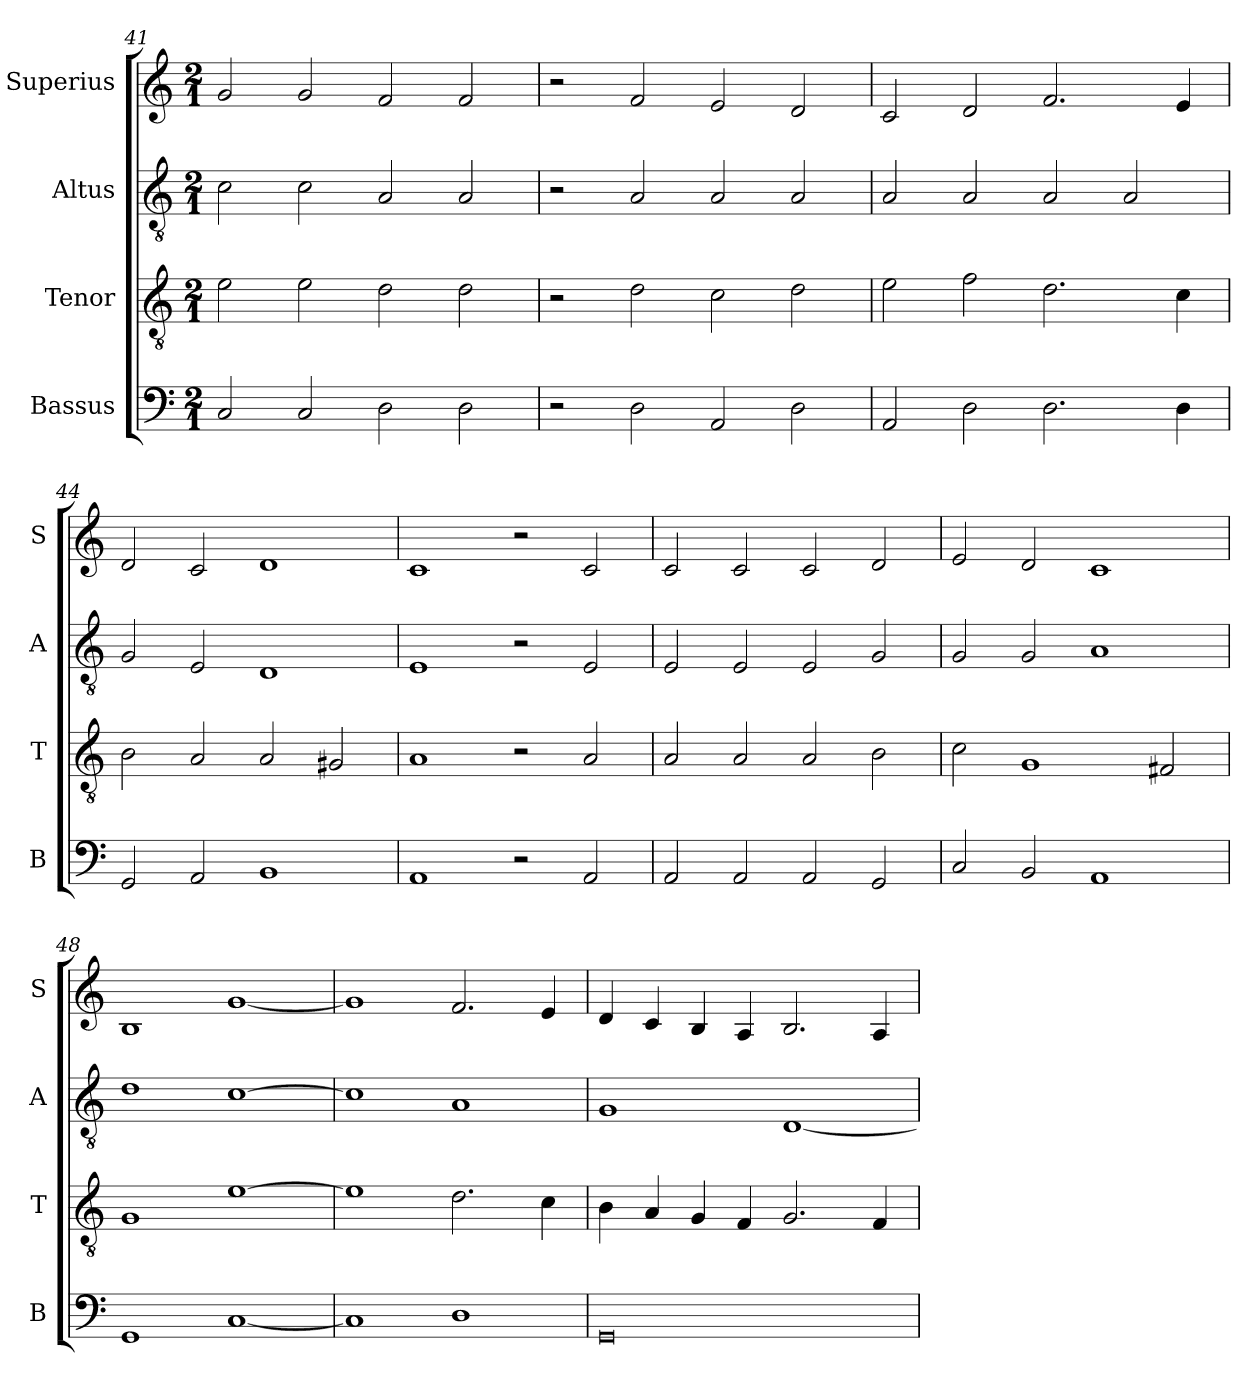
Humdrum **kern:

**kern	**kern	**kern	**kern
*part4	*part3	*part2	*part1
*staff4	*staff3	*staff2	*staff1
*I"Bassus	*I"Tenor	*I"Altus	*I"Superius
*I'B	*I'T	*I'A	*I'S
*clefF4	*clefGv2	*clefGv2	*clefG2
*k[]	*k[]	*k[]	*k[]
*C:	*C:	*C:	*C:
*M2/1	*M2/1	*M2/1	*M2/1
=41	=41	=41	=41
2C	2e	2c	2g
2C	2e	2c	2g
2D	2d	2A	2f
2D	2d	2A	2f
=42	=42	=42	=42
2r	2r	2r	2r
2D	2d	2A	2f
2AA	2c	2A	2e
2D	2d	2A	2d
=43	=43	=43	=43
2AA	2e	2A	2c
2D	2f	2A	2d
2.D	2.d	2A	2.f
.	.	2A	.
4D	4c	.	4e
=44	=44	=44	=44
2GG	2B	2G	2d
2AA	2A	2E	2c
1BB	2A	1D	1d
.	2G#X	.	.
=45	=45	=45	=45
1AA	1A	1E	1c
2r	2r	2r	2r
2AA	2A	2E	2c
=46	=46	=46	=46
2AA	2A	2E	2c
2AA	2A	2E	2c
2AA	2A	2E	2c
2GG	2B	2G	2d
=47	=47	=47	=47
2C	2c	2G	2e
2BB	1G	2G	2d
1AA	.	1A	1c
.	2F#X	.	.
=48	=48	=48	=48
1GG	1G	1d	1B
[1C	[1e	[1c	[1g
=49	=49	=49	=49
1C]	1e]	1c]	1g]
1D	2.d	1A	2.f
.	4c	.	4e
=50	=50	=50	=50
0GG	4B	1G	4d
.	4A	.	4c
.	4G	.	4B
.	4F	.	4A
.	2.G	[1D	2.B
.	4F	.	4A
=	=	=	=
*-	*-	*-	*-
